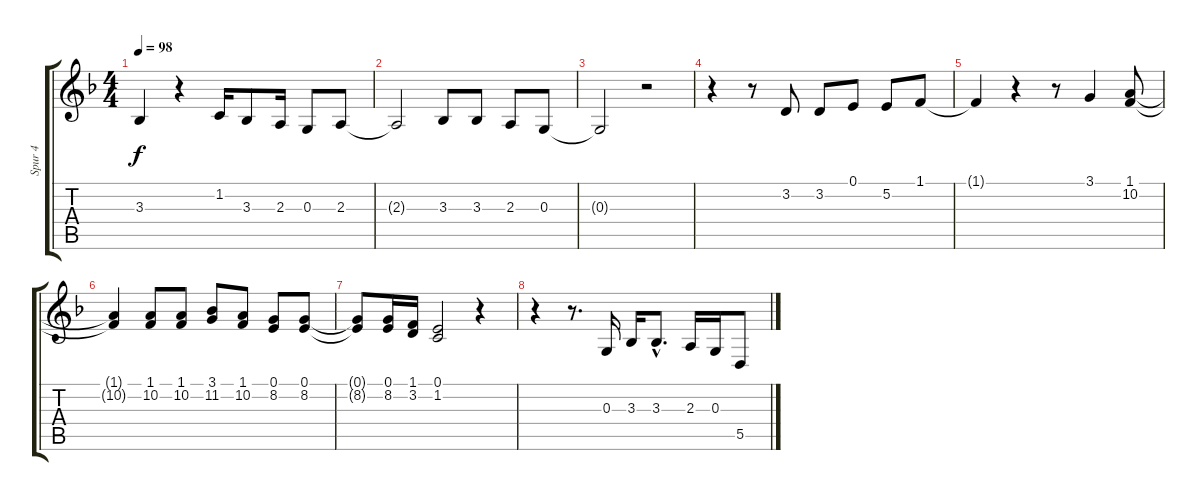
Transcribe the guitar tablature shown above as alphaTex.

\track ("Spur 4" "Spur 4") {instrument baritonesax}
\staff {score tabs}
\tuning (E4 B3 G3 D3 A2 E2) {hide}
\ts (4 4)
\tempo 98
\clef g2
\ks dminor
3.3{t}.4{dy f} r.4 1.2.16 3.3.8 2.3.16 0.3.8 2.3.8 |
2.3{t}.2 3.3.8 3.3.8 2.3.8 0.3.8 |
0.3{t}.2 r.2 |
r.4 r.8 3.2.8 3.2.8 0.1.8 5.2.8 1.1.8 |
1.1{t}.4 r.4 r.8 3.1.4 (1.1 10.2).8 |
(1.1{t} 10.2{t}).4 (1.1 10.2).8 (1.1 10.2).8 (3.1 11.2).8 (1.1 10.2).8 (0.1 8.2).8 (0.1 8.2).8 |
(0.1{t} 8.2{t}).8 (0.1 8.2).16 (1.1 3.2).16 (0.1 1.2).2 r.4 |
r.4 r.8{d} 0.3.16 3.3.16 3.3{hac}.8{d} 2.3.16 0.3.16 5.5.8
